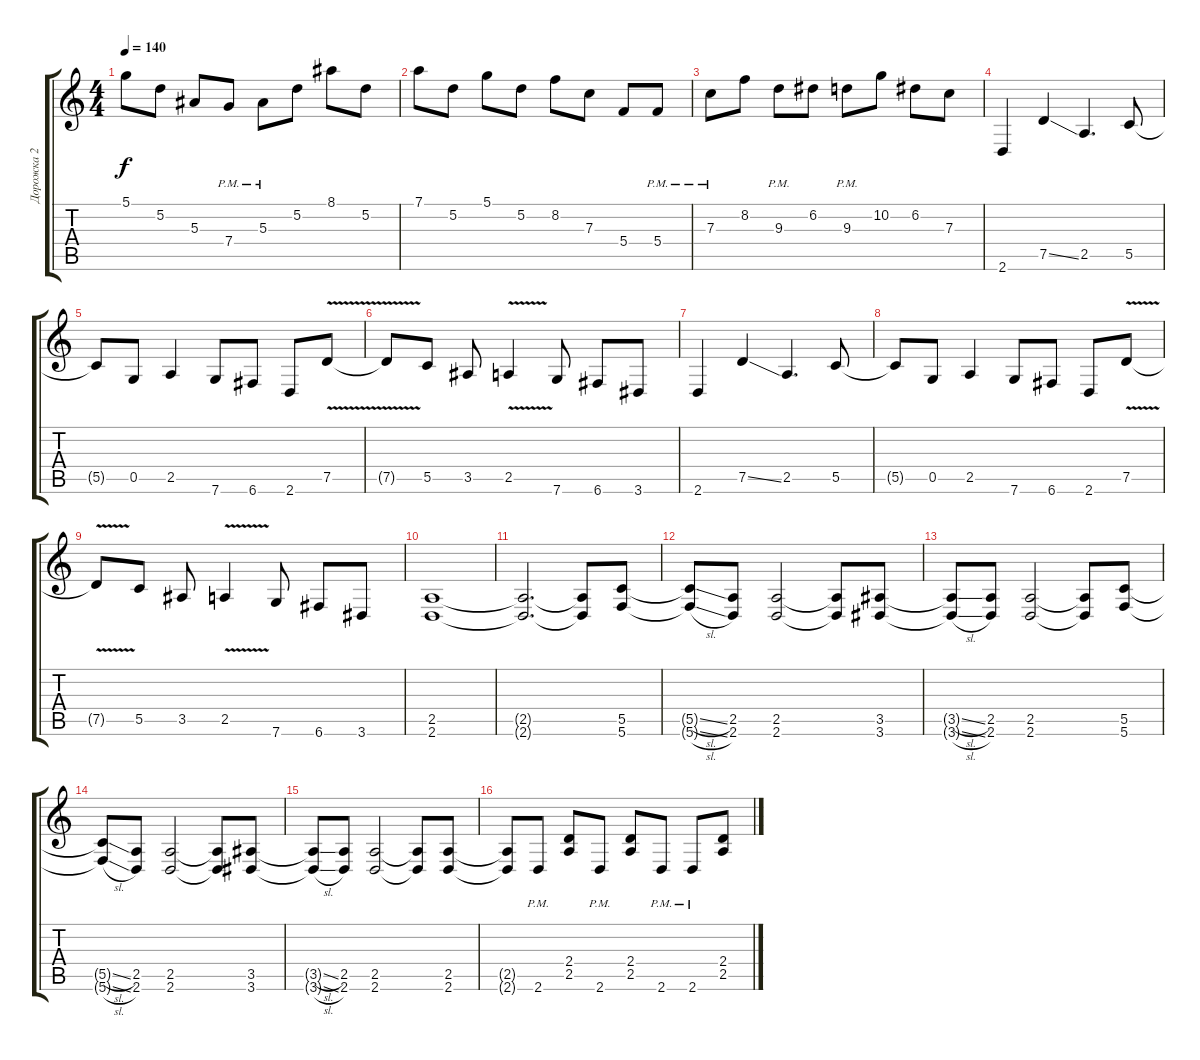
\track ("Дорожка 2" "Дорожка 2") {instrument distortionguitar}
\staff {score tabs}
\tuning (D4 A3 F3 C3 G2 C2) {hide}
\ts (4 4)
\tempo 140
\clef g2
\ks c
5.1.8{dy f} 5.2.8 5.3.8 7.4{pm}.8 5.3{pm}.8 5.2.8 8.1.8 5.2.8 |
7.1.8 5.2.8 5.1.8 5.2.8 8.2.8 7.3.8 5.4.8 5.4{pm}.8 |
7.3{pm}.8 8.2.8 9.3{pm}.8 6.2.8 9.3{pm}.8 10.2.8 6.2.8 7.3.8 |
2.6.4 7.5{ss}.4 2.5.4{d} 5.5.8 |
5.5{t}.8 0.5.8 2.5.4 7.6.8 6.6.8 2.6.8 7.5{v}.8 |
7.5{t}.8 5.5.8 3.5.8 2.5{v}.4 7.6.8 6.6.8 3.6.8 |
2.6.4 7.5{ss}.4 2.5.4{d} 5.5.8 |
5.5{t}.8 0.5.8 2.5.4 7.6.8 6.6.8 2.6.8 7.5{v}.8 |
7.5{t}.8 5.5.8 3.5.8 2.5{v}.4 7.6.8 6.6.8 3.6.8 |
(2.5 2.6).1 |
(2.5{t} 2.6{t}).2{d} (2.5{t} 2.6{t}).8 (5.5 5.6).8 |
(5.5{sl t} 5.6{sl t}).8 (2.5 2.6).8 (2.5 2.6).2 (2.5{t} 2.6{t}).8 (3.5 3.6).8 |
(3.5{sl t} 3.6{sl t}).8 (2.5 2.6).8 (2.5 2.6).2 (2.5{t} 2.6{t}).8 (5.5 5.6).8 |
(5.5{sl t} 5.6{sl t}).8 (2.5 2.6).8 (2.5 2.6).2 (2.5{t} 2.6{t}).8 (3.5 3.6).8 |
(3.5{sl t} 3.6{sl t}).8 (2.5 2.6).8 (2.5 2.6).2 (2.5{t} 2.6{t}).8 (2.5 2.6).8 |
(2.5{t} 2.6{t}).8 2.6{pm}.8 (2.4 2.5).8 2.6{pm}.8 (2.4 2.5).8 2.6{pm}.8 2.6{pm}.8 (2.4 2.5).8
